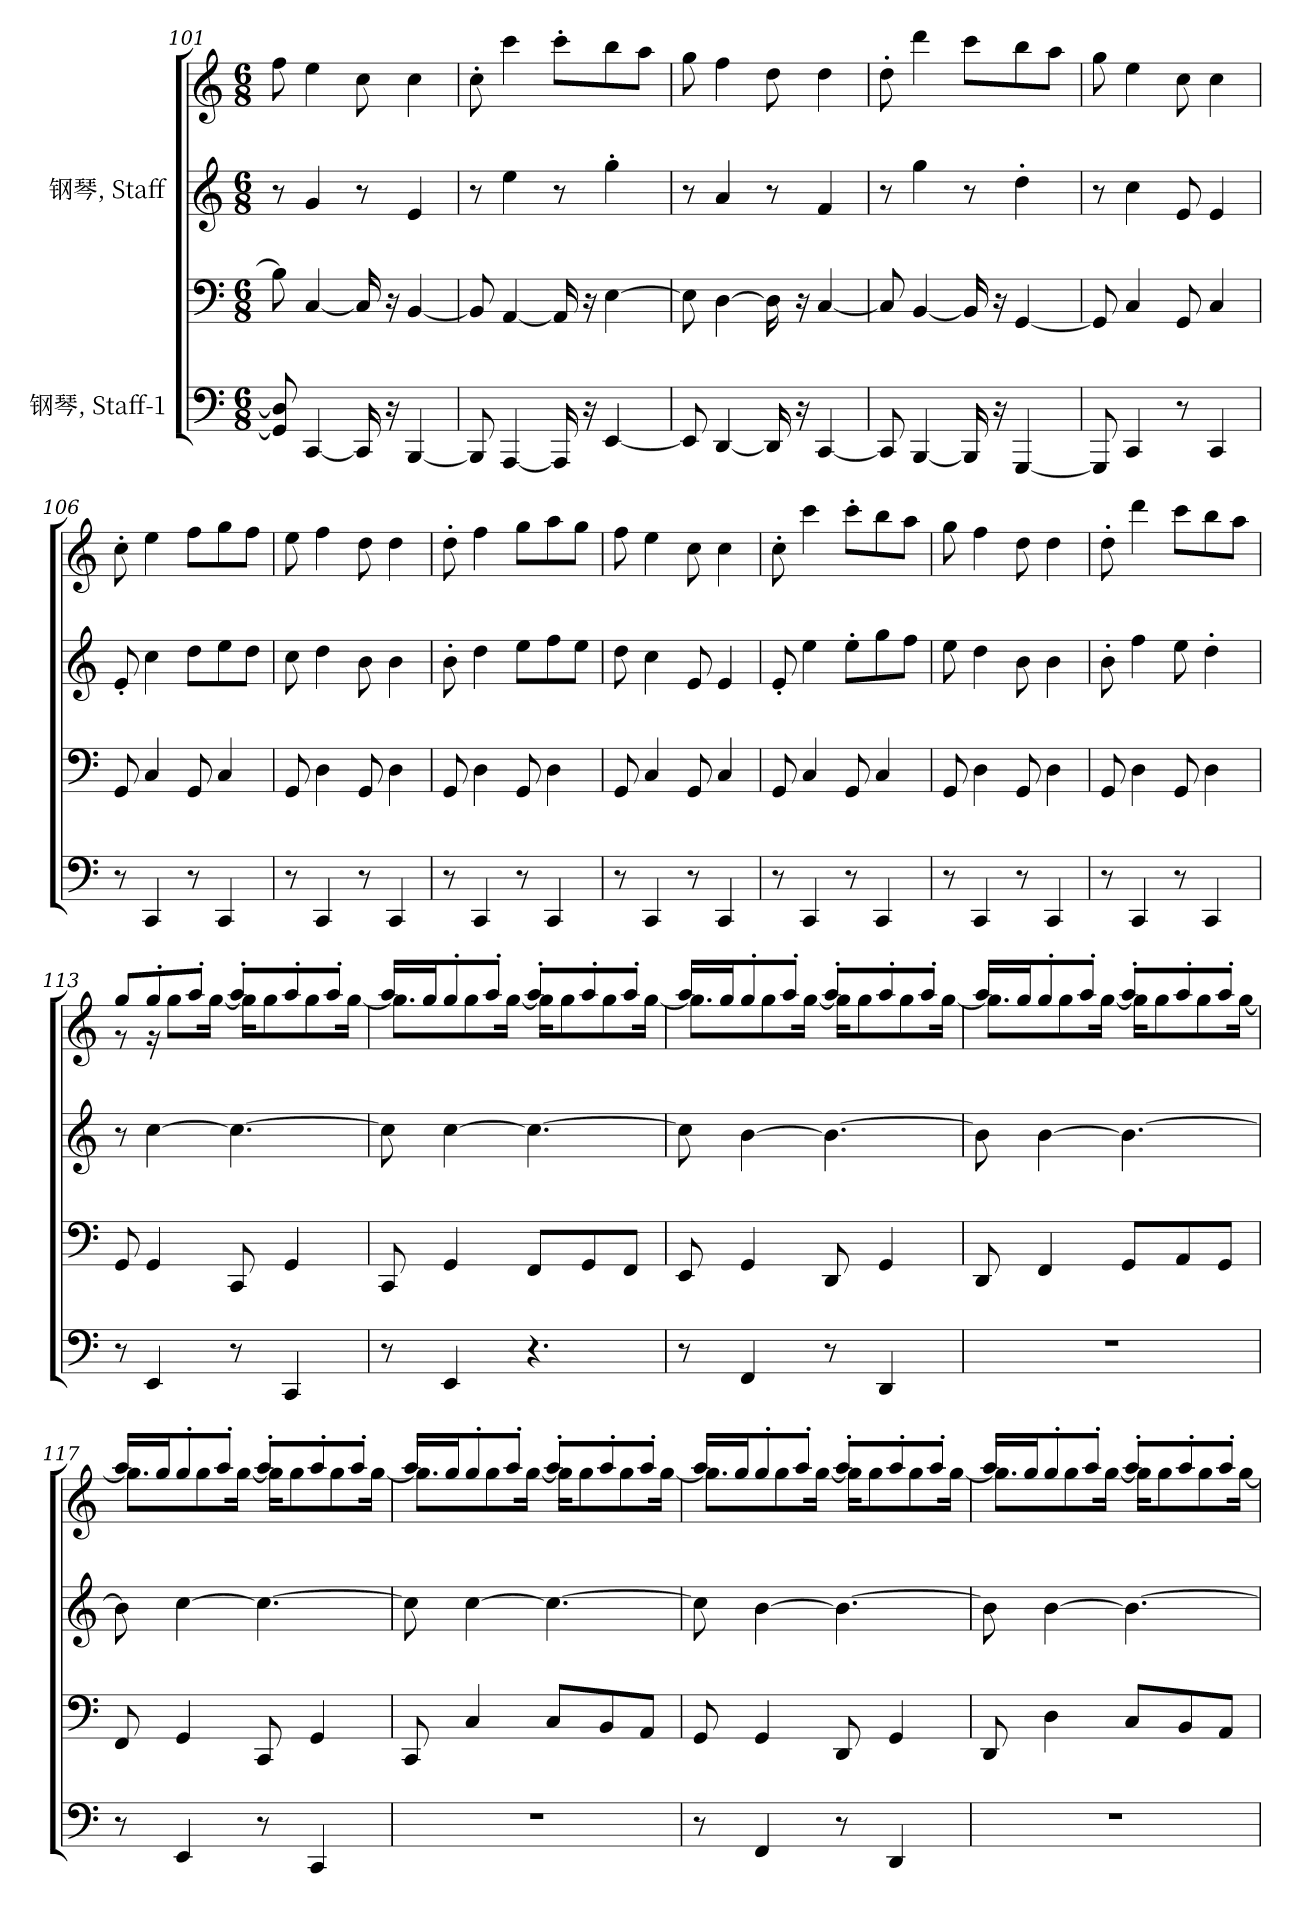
**kern	**kern	**kern	**kern
*part2	*part2	*part1	*part1
*staff4	*staff3	*staff2	*staff1
*I"钢琴, Staff-1	*	*I"钢琴, Staff	*
*clefF4	*clefF4	*clefG2	*clefG2
*k[]	*k[]	*k[]	*k[]
*M6/8	*M6/8	*M6/8	*M6/8
=101	=101	=101	=101
8GG/] 8D/]	8B\]	8r	8ff\
[4CC/	[4C/	4g/	4ee\
16CC/]	16C/]	8r	8cc\
16r	16r	.	.
[4BBB/	[4BB/	4e/	4cc\
=102	=102	=102	=102
8BBB/]	8BB/]	8r	8cc'\
[4AAA/	[4AA/	4ee\	4ccc\
16AAA/]	16AA/]	8r	8ccc'\L
16r	16r	.	.
[4EE/	[4E\	4gg'\	8bb\
.	.	.	8aa\J
=103	=103	=103	=103
8EE/]	8E\]	8r	8gg\
[4DD/	[4D\	4a/	4ff\
16DD/]	16D\]	8r	8dd\
16r	16r	.	.
[4CC/	[4C/	4f/	4dd\
!!LO:PB:g=z
=104	=104	=104	=104
8CC/]	8C/]	8r	8dd'\
[4BBB/	[4BB/	4gg\	4ddd\
16BBB/]	16BB/]	8r	8ccc\L
16r	16r	.	.
[4GGG/	[4GG/	4dd'\	8bb\
.	.	.	8aa\J
=105	=105	=105	=105
8GGG/]	8GG/]	8r	8gg\
4CC/	4C/	4cc\	4ee\
8r	8GG/	8e/	8cc\
4CC/	4C/	4e/	4cc\
=106	=106	=106	=106
8r	8GG/	8e'/	8cc'\
4CC/	4C/	4cc\	4ee\
8r	8GG/	8dd\L	8ff\L
4CC/	4C/	8ee\	8gg\
.	.	8dd\J	8ff\J
=107	=107	=107	=107
8r	8GG/	8cc\	8ee\
4CC/	4D\	4dd\	4ff\
8r	8GG/	8b\	8dd\
4CC/	4D\	4b\	4dd\
=108	=108	=108	=108
8r	8GG/	8b'\	8dd'\
4CC/	4D\	4dd\	4ff\
8r	8GG/	8ee\L	8gg\L
4CC/	4D\	8ff\	8aa\
.	.	8ee\J	8gg\J
=109	=109	=109	=109
8r	8GG/	8dd\	8ff\
4CC/	4C/	4cc\	4ee\
8r	8GG/	8e/	8cc\
4CC/	4C/	4e/	4cc\
!!LO:LB:g=z
=110	=110	=110	=110
8r	8GG/	8e'/	8cc'\
4CC/	4C/	4ee\	4ccc\
8r	8GG/	8ee'\L	8ccc'\L
4CC/	4C/	8gg\	8bb\
.	.	8ff\J	8aa\J
=111	=111	=111	=111
8r	8GG/	8ee\	8gg\
4CC/	4D\	4dd\	4ff\
8r	8GG/	8b\	8dd\
4CC/	4D\	4b\	4dd\
=112	=112	=112	=112
8r	8GG/	8b'\	8dd'\
4CC/	4D\	4ff\	4ddd\
8r	8GG/	8ee\	8ccc\L
4CC/	4D\	4dd'\	8bb\
.	.	.	8aa\J
=113	=113	=113	=113
*	*	*	*^
8r	8GG/	8r	8gg/L	8r
4EE/	4GG/	[4cc\	8gg'/	16r
.	.	.	.	8gg\L
.	.	.	8aa'/J	.
.	.	.	.	[16gg\Jk
8r	8CC/	4.cc\_	8aa'/L	16gg\KL]
.	.	.	.	8gg\
4CC/	4GG/	.	8aa'/	.
.	.	.	.	8gg\
.	.	.	8aa'/J	.
.	.	.	.	[16gg\Jk
!!LO:LB:g=z	!!
=114	=114	=114	=114	=114
8r	8CC/	8cc\]	16aa/LL	8.gg\L]
.	.	.	16gg/J	.
4EE/	4GG/	[4cc\	8gg'/	.
.	.	.	.	8gg\
.	.	.	8aa'/J	.
.	.	.	.	[16gg\Jk
4.r	8FF/L	4.cc\_	8aa'/L	16gg\KL]
.	.	.	.	8gg\
.	8GG/	.	8aa'/	.
.	.	.	.	8gg\
.	8FF/J	.	8aa'/J	.
.	.	.	.	[16gg\Jk
=115	=115	=115	=115	=115
8r	8EE/	8cc\]	16aa/LL	8.gg\L]
.	.	.	16gg/J	.
4FF/	4GG/	[4b\	8gg'/	.
.	.	.	.	8gg\
.	.	.	8aa'/J	.
.	.	.	.	[16gg\Jk
8r	8DD/	4.b\_	8aa'/L	16gg\KL]
.	.	.	.	8gg\
4DD/	4GG/	.	8aa'/	.
.	.	.	.	8gg\
.	.	.	8aa'/J	.
.	.	.	.	[16gg\Jk
=116	=116	=116	=116	=116
2.r	8DD/	8b\]	16aa/LL	8.gg\L]
.	.	.	16gg/J	.
.	4FF/	[4b\	8gg'/	.
.	.	.	.	8gg\
.	.	.	8aa'/J	.
.	.	.	.	[16gg\Jk
.	8GG/L	4.b\_	8aa'/L	16gg\KL]
.	.	.	.	8gg\
.	8AA/	.	8aa'/	.
.	.	.	.	8gg\
.	8GG/J	.	8aa'/J	.
.	.	.	.	[16gg\Jk
!!LO:PB:g=z	!!
=117	=117	=117	=117	=117
8r	8FF/	8b\]	16aa/LL	8.gg\L]
.	.	.	16gg/J	.
4EE/	4GG/	[4cc\	8gg'/	.
.	.	.	.	8gg\
.	.	.	8aa'/J	.
.	.	.	.	[16gg\Jk
8r	8CC/	4.cc\_	8aa'/L	16gg\KL]
.	.	.	.	8gg\
4CC/	4GG/	.	8aa'/	.
.	.	.	.	8gg\
.	.	.	8aa'/J	.
.	.	.	.	[16gg\Jk
=118	=118	=118	=118	=118
2.r	8CC/	8cc\]	16aa/LL	8.gg\L]
.	.	.	16gg/J	.
.	4C/	[4cc\	8gg'/	.
.	.	.	.	8gg\
.	.	.	8aa'/J	.
.	.	.	.	[16gg\Jk
.	8C/L	4.cc\_	8aa'/L	16gg\KL]
.	.	.	.	8gg\
.	8BB/	.	8aa'/	.
.	.	.	.	8gg\
.	8AA/J	.	8aa'/J	.
.	.	.	.	[16gg\Jk
=119	=119	=119	=119	=119
8r	8GG/	8cc\]	16aa/LL	8.gg\L]
.	.	.	16gg/J	.
4FF/	4GG/	[4b\	8gg'/	.
.	.	.	.	8gg\
.	.	.	8aa'/J	.
.	.	.	.	[16gg\Jk
8r	8DD/	4.b\_	8aa'/L	16gg\KL]
.	.	.	.	8gg\
4DD/	4GG/	.	8aa'/	.
.	.	.	.	8gg\
.	.	.	8aa'/J	.
.	.	.	.	[16gg\Jk
!!LO:LB:g=z	!!
=120	=120	=120	=120	=120
2.r	8DD/	8b\]	16aa/LL	8.gg\L]
.	.	.	16gg/J	.
.	4D\	[4b\	8gg'/	.
.	.	.	.	8gg\
.	.	.	8aa'/J	.
.	.	.	.	[16gg\Jk
.	8C/L	4.b\_	8aa'/L	16gg\KL]
.	.	.	.	8gg\
.	8BB/	.	8aa'/	.
.	.	.	.	8gg\
.	8AA/J	.	8aa'/J	.
.	.	.	.	[16gg\Jk
*	*	*	*v	*v
=	=	=	=
*-	*-	*-	*-
